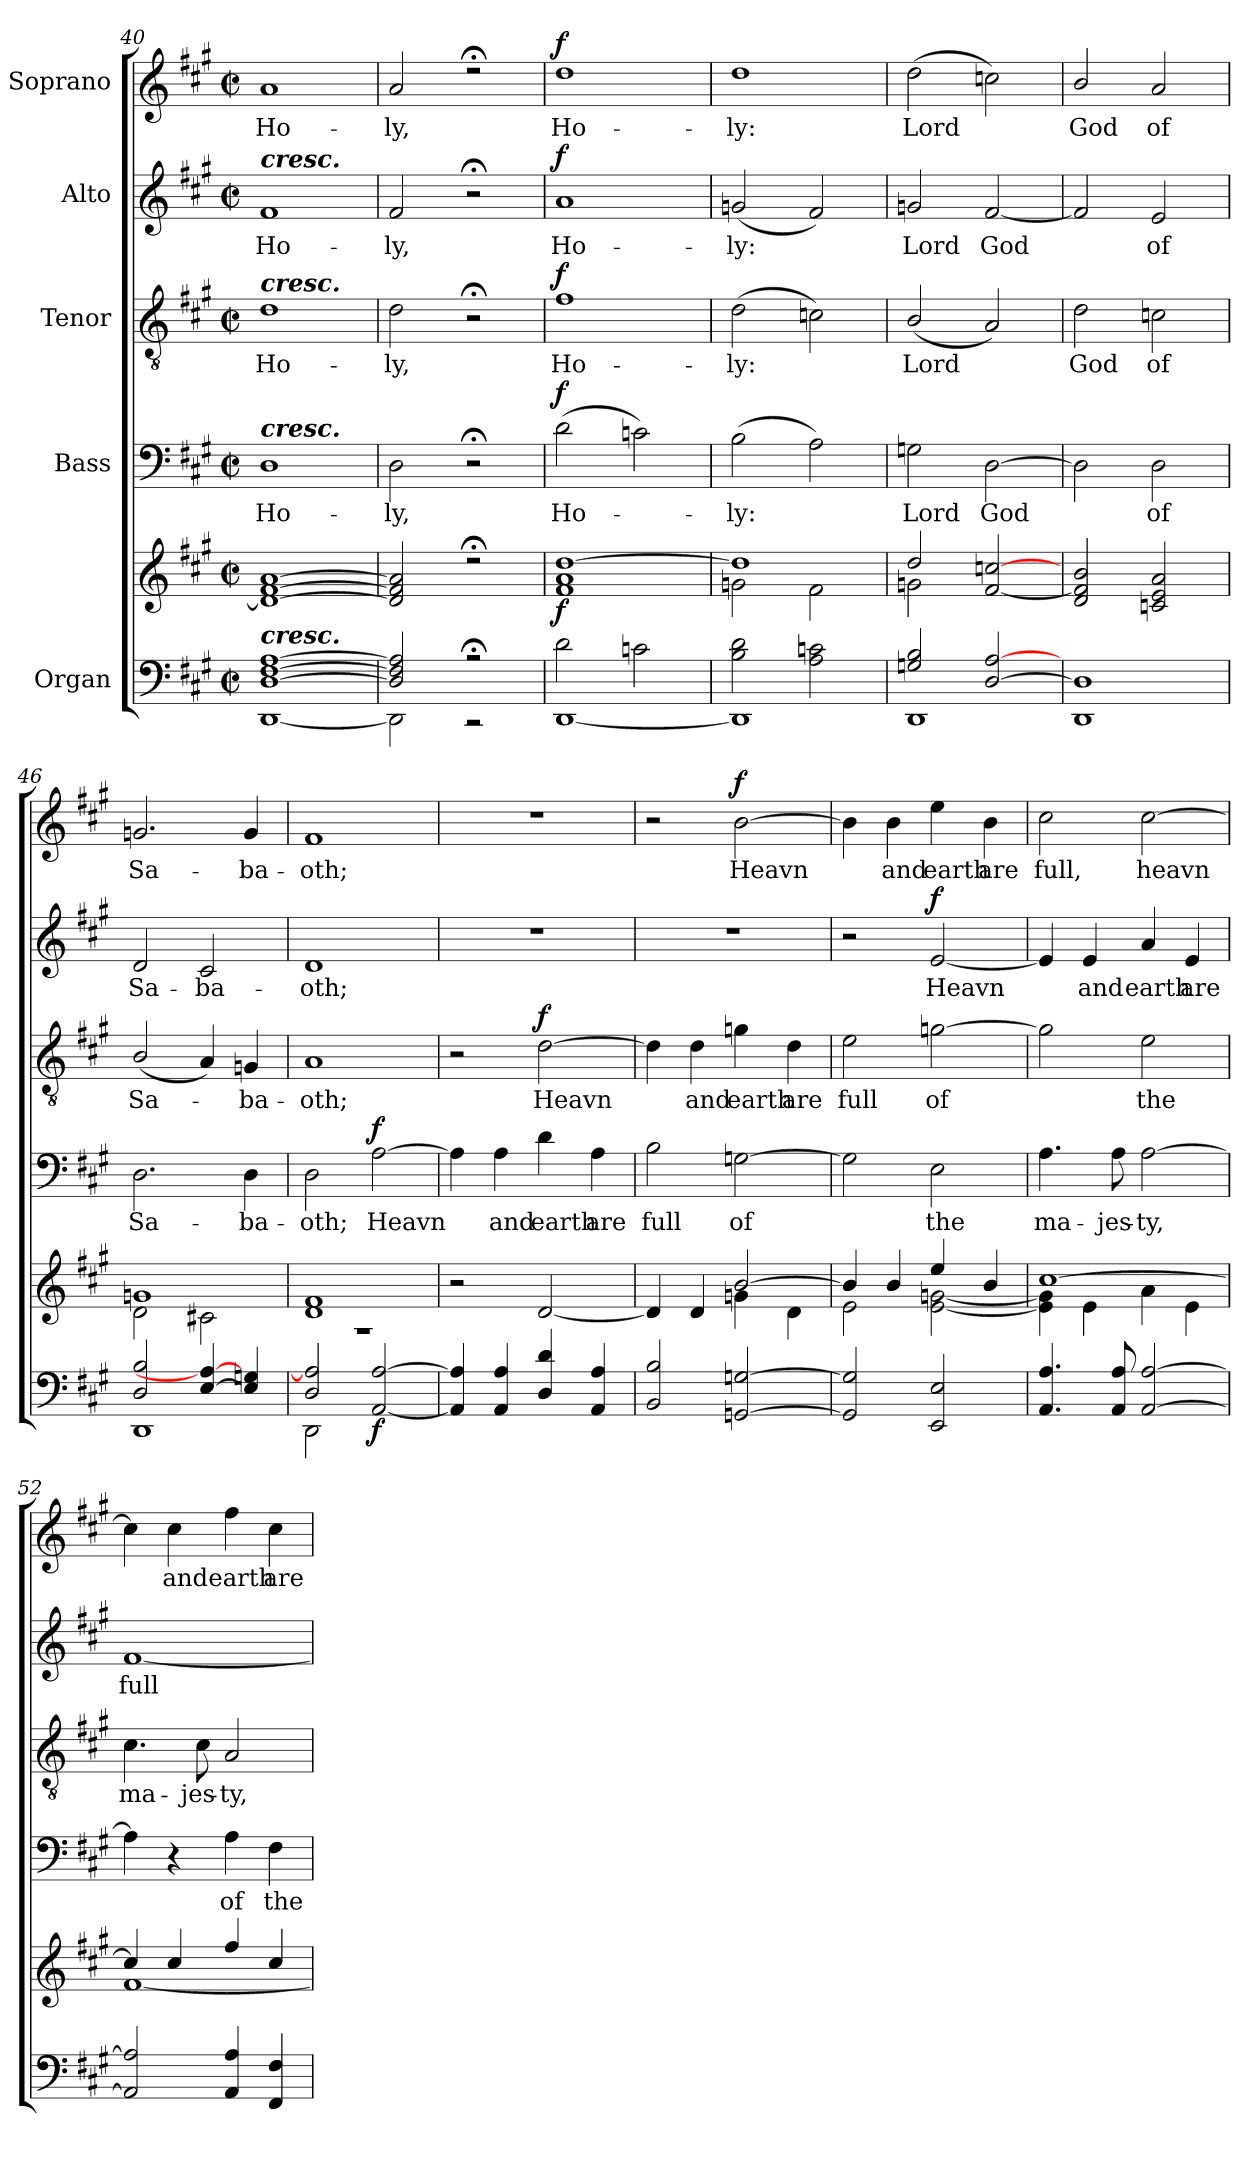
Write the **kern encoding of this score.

**kern	**kern	**dynam	**kern	**text	**dynam	**kern	**text	**dynam	**kern	**text	**dynam	**kern	**text	**dynam
*part5	*part5	*part5	*part4	*part4	*part4	*part3	*part3	*part3	*part2	*part2	*part2	*part1	*part1	*part1
*staff6	*staff5	*staff5/6	*staff4	*staff4	*staff4	*staff3	*staff3	*staff3	*staff2	*staff2	*staff2	*staff1	*staff1	*staff1
*I"Organ	*	*	*I"Bass	*	*	*I"Tenor	*	*	*I"Alto	*	*	*I"Soprano	*	*
*clefF4	*clefG2	*	*clefF4	*	*	*clefGv2	*	*	*clefG2	*	*	*clefG2	*	*
*k[f#c#g#]	*k[f#c#g#]	*	*k[f#c#g#]	*	*	*k[f#c#g#]	*	*	*k[f#c#g#]	*	*	*k[f#c#g#]	*	*
*A:	*A:	*	*A:	*	*	*A:	*	*	*A:	*	*	*A:	*	*
*M2/2	*M2/2	*	*M2/2	*	*	*M2/2	*	*	*M2/2	*	*	*M2/2	*	*
*met(c|)	*met(c|)	*	*met(c|)	*	*	*met(c|)	*	*	*met(c|)	*	*	*met(c|)	*	*
=40	=40	=40	=40	=40	=40	=40	=40	=40	=40	=40	=40	=40	=40	=40
*^	*^	*	*	*	*	*	*	*	*	*	*	*	*	*
!	!	!	!	!	!	!	!	!	!	!	!	!	!	!LO:TX:a:Bi:t=cresc.	!	!
!	!	!	!	!	!	!	!	!	!	!	!LO:TX:a:Bi:t=cresc.	!	!	!	!	!
!	!	!	!	!	!	!	!	!LO:TX:a:Bi:t=cresc.	!	!	!	!	!	!	!	!
!	!	!	!	!	!LO:TX:a:Bi:t=cresc.	!	!	!	!	!	!	!	!	!	!	!
!LO:TX:a:Bi:t=cresc.	!	!	!	!	!	!	!	!	!	!	!	!	!	!	!	!
!	!	!	!	!	!	!LO:LY:b	!	!	!LO:LY:b	!	!	!LO:LY:b	!	!	!LO:LY:b	!
*	*	*	*	*	*	*	*	*	*	*	*	*	*	*^	*	*
[1D [1F# [1A	[1DD	1d_ [1f# [1a	1ryy	.	1D	Ho-	.	1d	Ho-	.	1f#	Ho-	.	1a	1ryy	Ho-	.
=41	=41	=41	=41	=41	=41	=41	=41	=41	=41	=41	=41	=41	=41	=41	=41	=41	=41
!	!	!	!	!	!	!LO:LY:b	!	!	!LO:LY:b	!	!	!LO:LY:b	!	!	!	!LO:LY:b	!
2D/] 2F#/] 2A/]	2DD\]	2d/] 2f#/] 2a/]	1ryy	.	2D\	-ly,	.	2d\	-ly,	.	2f#/	-ly,	.	2a/	1ryy	-ly,	.
2r;<	2r	2r;<	.	.	2r;<	.	.	2r;<	.	.	2r;<	.	.	2r;<	.	.	.
=42	=42	=42	=42	=42	=42	=42	=42	=42	=42	=42	=42	=42	=42	=42	=42	=42	=42
!	!	!	!	!LO:DY:b	!	!LO:LY:b	!LO:DY:b	!	!LO:LY:b	!LO:DY:b	!	!LO:LY:b	!LO:DY:b	!	!	!LO:LY:b	!LO:DY:b
2d\	[1DD	[1dd	1f# 1a	f	(>2d\	Ho-	f	1f#	Ho-	f	1a	Ho-	f	1dd	1ryy	Ho-	f
2cn\	.	.	.	.	2cn\)	.	.	.	.	.	.	.	.	.	.	.	.
=43	=43	=43	=43	=43	=43	=43	=43	=43	=43	=43	=43	=43	=43	=43	=43	=43	=43
!	!	!	!	!	!	!LO:LY:b	!	!	!LO:LY:b	!	!	!LO:LY:b	!	!	!	!LO:LY:b	!
2B\ 2d\	1DD]	1dd]	2gn\	.	(>2B\	ly:	.	(>2d\	-ly:	.	(<2gn/	-ly:	.	1dd	1ryy	-ly:	.
2A\ 2cn\	.	.	2f#\	.	2A\)	.	.	2cn\)	.	.	2f#/)	.	.	.	.	.	.
=44	=44	=44	=44	=44	=44	=44	=44	=44	=44	=44	=44	=44	=44	=44	=44	=44	=44
!	!	!	!	!	!	!LO:LY:b	!	!	!LO:LY:b	!	!	!LO:LY:b	!	!	!	!LO:LY:b	!
2Gn/ 2B/	1DD	2dd/	2gn\	.	2Gn\	Lord	.	(<2B/	Lord	.	2gn/	Lord	.	(>2dd\	1ryy	Lord	.
!	!	!	!	!	!	!LO:LY:b	!	!	!	!	!	!LO:LY:b	!	!	!	!	!
[2D/ [2A/	.	[2f#/ [2ccn/	2ryy	.	[2D\	God	.	2A/)	.	.	[2f#/	God	.	2ccn\)	.	.	.
=45	=45	=45	=45	=45	=45	=45	=45	=45	=45	=45	=45	=45	=45	=45	=45	=45	=45
!	!	!	!	!	!	!	!	!	!LO:LY:b	!	!	!	!	!	!	!LO:LY:b	!
1D]	1DD	2d/ 2f#/] 2b/	2ryy	.	2D\]	.	.	2d\	God	.	2f#/]	.	.	2b/	1ryy	God	.
!	!	!	!	!	!	!LO:LY:b	!	!	!LO:LY:b	!	!	!LO:LY:b	!	!	!	!LO:LY:b	!
.	.	2cn/ 2e/ 2a/	2ryy	.	2D\	of	.	2cn\	of	.	2e/	of	.	2a/	.	of	.
*	*	*	*	*	*	*	*	*	*	*	*	*	*	*v	*v	*	*
!!LO:PB:g=z
=46	=46	=46	=46	=46	=46	=46	=46	=46	=46	=46	=46	=46	=46	=46	=46	=46
!	!	!	!	!	!	!LO:LY:b	!	!	!LO:LY:b	!	!	!LO:LY:b	!	!	!LO:LY:b	!
2D/ 2B/	1DD	1gn	2d\	.	2.D\	Sa-	.	(<2B/	Sa-	.	2d/	Sa-	.	2.gn/	Sa-	.
!	!	!	!	!	!	!	!	!	!	!	!	!LO:LY:b	!	!	!	!
[4E/ 4A/_	.	.	2c#X\	.	.	.	.	4A/)	.	.	2c#/	-ba-	.	.	.	.
!	!	!	!	!	!	!LO:LY:b	!	!	!LO:LY:b	!	!	!	!	!	!LO:LY:b	!
4E/] 4Gn/	.	.	.	.	4D\	-ba-	.	4Gn/	ba-	.	.	.	.	4g/	-ba-	.
=47	=47	=47	=47	=47	=47	=47	=47	=47	=47	=47	=47	=47	=47	=47	=47	=47
!	!	!	!	!	!	!LO:LY:b	!	!	!LO:LY:b	!	!	!LO:LY:b	!	!	!LO:LY:b	!
2D/ 2A/]	2DD\	1d 1f#	1r	.	2D\	-oth;	.	1A	-oth;	.	1d	-oth;	.	1f#	-oth;	.
!	!	!	!	!LO:DY:b=2	!	!LO:LY:b	!LO:DY:b	!	!	!	!	!	!	!	!	!
[2AA/ [2A/	2ryy	.	.	f	[2A\	Heavn	f	.	.	.	.	.	.	.	.	.
=48	=48	=48	=48	=48	=48	=48	=48	=48	=48	=48	=48	=48	=48	=48	=48	=48
4AA/] 4A/]	1ryy	2r	2ryy	.	4A\]	.	.	2r	.	.	1r	.	.	1r	.	.
!	!	!	!	!	!	!LO:LY:b	!	!	!	!	!	!	!	!	!	!
4AA/ 4A/	.	.	.	.	4A\	and	.	.	.	.	.	.	.	.	.	.
!	!	!	!	!	!	!LO:LY:b	!	!	!LO:LY:b	!LO:DY:b	!	!	!	!	!	!
4D/ 4d/	.	[2d/	2ryy	.	4d\	earth	.	[2d\	Heavn	f	.	.	.	.	.	.
!	!	!	!	!	!	!LO:LY:b	!	!	!	!	!	!	!	!	!	!
4AA/ 4A/	.	.	.	.	4A\	are	.	.	.	.	.	.	.	.	.	.
=49	=49	=49	=49	=49	=49	=49	=49	=49	=49	=49	=49	=49	=49	=49	=49	=49
!	!	!	!	!	!	!LO:LY:b	!	!	!	!	!	!	!	!	!	!
2BB/ 2B/	1ryy	4d/]	2ryy	.	2B\	full	.	4d\]	.	.	1r	.	.	2r	.	.
!	!	!	!	!	!	!	!	!	!LO:LY:b	!	!	!	!	!	!	!
.	.	4d/	.	.	.	.	.	4d\	and	.	.	.	.	.	.	.
!	!	!	!	!	!	!LO:LY:b	!	!	!LO:LY:b	!	!	!	!	!	!LO:LY:b	!LO:DY:b
[2GGn/ [2Gn/	.	[2b/	4gn\	.	[2Gn\	of	.	4gn\	earth	.	.	.	.	[2b\	Heavn	f
!	!	!	!	!	!	!	!	!	!LO:LY:b	!	!	!	!	!	!	!
.	.	.	4d\	.	.	.	.	4d\	are	.	.	.	.	.	.	.
=50	=50	=50	=50	=50	=50	=50	=50	=50	=50	=50	=50	=50	=50	=50	=50	=50
!	!	!	!	!	!	!	!	!	!LO:LY:b	!	!	!	!	!	!	!
2GG/] 2G/]	1ryy	4b/]	2e\	.	2G\]	.	.	2e\	full	.	2r	.	.	4b\]	.	.
!	!	!	!	!	!	!	!	!	!	!	!	!	!	!	!LO:LY:b	!
.	.	4b/	.	.	.	.	.	.	.	.	.	.	.	4b\	and	.
!	!	!	!	!	!	!LO:LY:b	!	!	!LO:LY:b	!	!	!LO:LY:b	!LO:DY:b	!	!LO:LY:b	!
2EE/ 2E/	.	4ee/	[2e\ [2gn\	.	2E\	the	.	[2gn\	of	.	[2e/	Heavn	f	4ee\	earth	.
!	!	!	!	!	!	!	!	!	!	!	!	!	!	!	!LO:LY:b	!
.	.	4b/	.	.	.	.	.	.	.	.	.	.	.	4b\	are	.
=51	=51	=51	=51	=51	=51	=51	=51	=51	=51	=51	=51	=51	=51	=51	=51	=51
!	!	!	!	!	!	!LO:LY:b	!	!	!	!	!	!	!	!	!LO:LY:b	!
4.AA/ 4.A/	1ryy	[1cc#	4e\] 4g\]	.	4.A\	ma-	.	2g\]	.	.	4e/]	.	.	2cc#\	full,	.
!	!	!	!	!	!	!	!	!	!	!	!	!LO:LY:b	!	!	!	!
.	.	.	4e\	.	.	.	.	.	.	.	4e/	and	.	.	.	.
!	!	!	!	!	!	!LO:LY:b	!	!	!	!	!	!	!	!	!	!
8AA/ 8A/	.	.	.	.	8A\	-jes-	.	.	.	.	.	.	.	.	.	.
!	!	!	!	!	!	!LO:LY:b	!	!	!LO:LY:b	!	!	!LO:LY:b	!	!	!LO:LY:b	!
[2AA/ [2A/	.	.	4a\	.	[2A\	-ty,	.	2e\	the	.	4a/	earth	.	[2cc#\	heavn	.
!	!	!	!	!	!	!	!	!	!	!	!	!LO:LY:b	!	!	!	!
.	.	.	4e\	.	.	.	.	.	.	.	4e/	are	.	.	.	.
!!LO:LB:g=z
=52	=52	=52	=52	=52	=52	=52	=52	=52	=52	=52	=52	=52	=52	=52	=52	=52
!	!	!	!	!	!	!	!	!	!LO:LY:b	!	!	!LO:LY:b	!	!	!	!
2AA/] 2A/]	1ryy	4cc#/]	[1f#	.	4A\]	.	.	4.c#\	ma-	.	[1f#	full	.	4cc#\]	.	.
!	!	!	!	!	!	!	!	!	!	!	!	!	!	!	!LO:LY:b	!
.	.	4cc#/	.	.	4r	.	.	.	.	.	.	.	.	4cc#\	and	.
!	!	!	!	!	!	!	!	!	!LO:LY:b	!	!	!	!	!	!	!
.	.	.	.	.	.	.	.	8c#\	-jes-	.	.	.	.	.	.	.
!	!	!	!	!	!	!LO:LY:b	!	!	!LO:LY:b	!	!	!	!	!	!LO:LY:b	!
4AA/ 4A/	.	4ff#/	.	.	4A\	of	.	2A/	-ty,	.	.	.	.	4ff#\	earth	.
!	!	!	!	!	!	!LO:LY:b	!	!	!	!	!	!	!	!	!LO:LY:b	!
4FF#/ 4F#/	.	4cc#/	.	.	4F#\	the	.	.	.	.	.	.	.	4cc#\	are	.
*v	*v	*	*	*	*	*	*	*	*	*	*	*	*	*	*	*
*	*v	*v	*	*	*	*	*	*	*	*	*	*	*	*	*
=	=	=	=	=	=	=	=	=	=	=	=	=	=	=
*-	*-	*-	*-	*-	*-	*-	*-	*-	*-	*-	*-	*-	*-	*-
